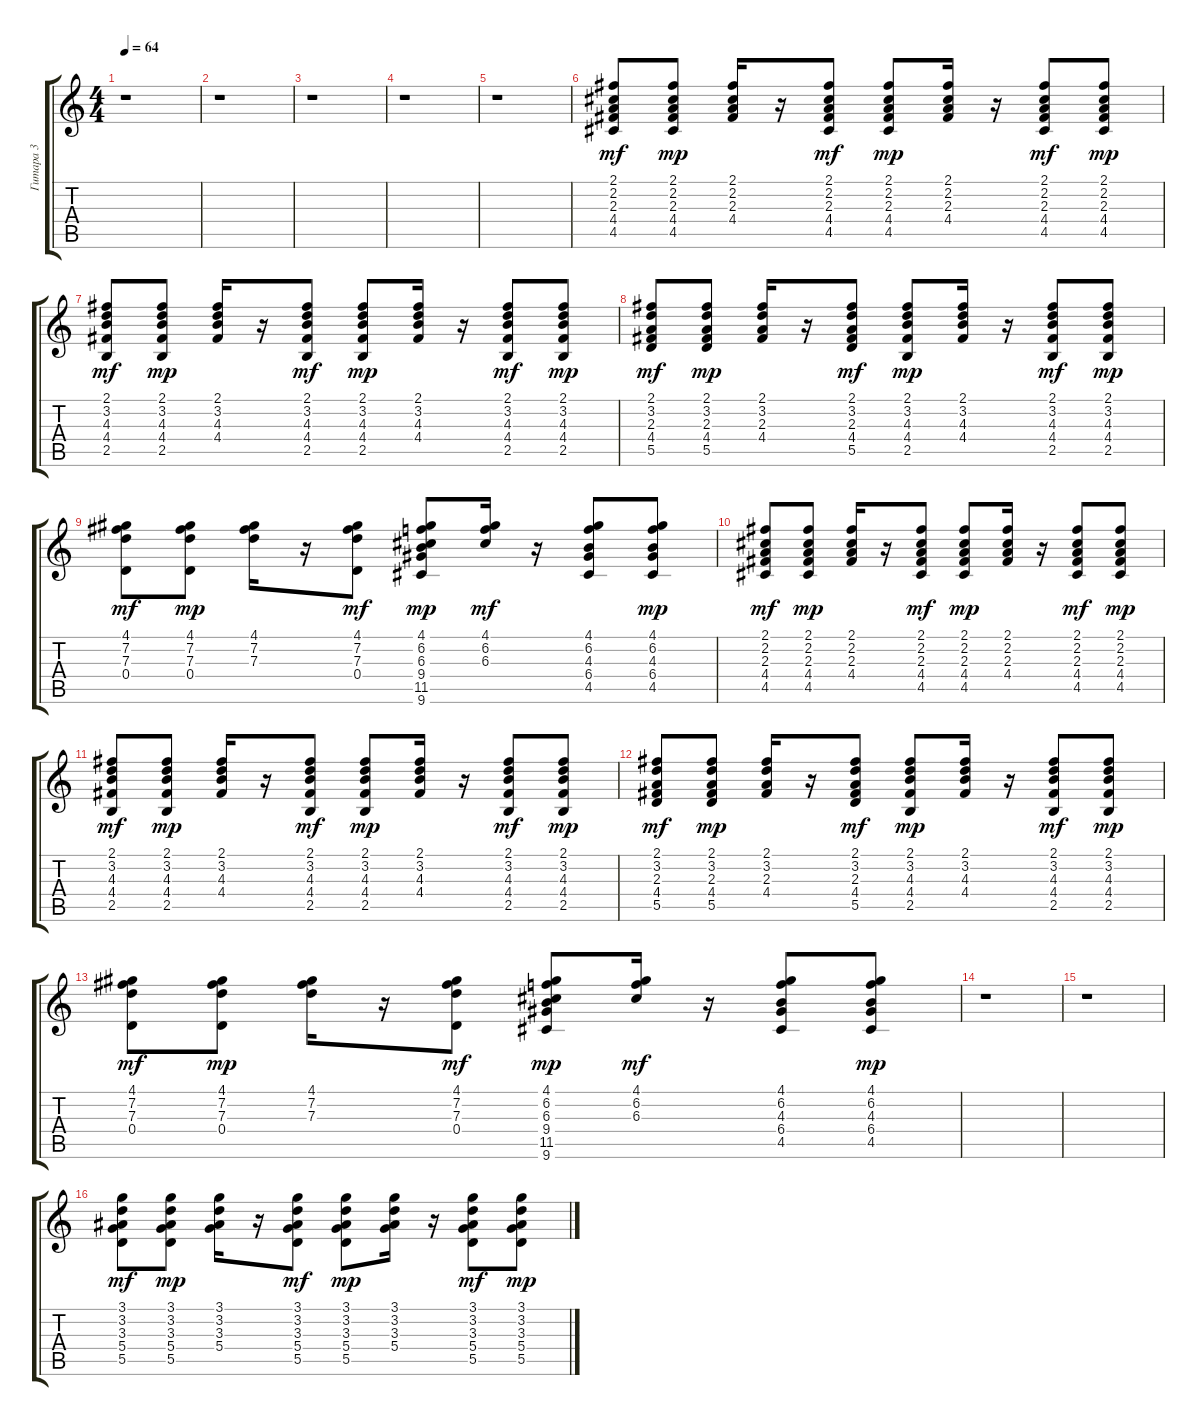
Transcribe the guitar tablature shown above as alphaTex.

\track ("Гитара 3" "Гитара 3") {instrument acousticguitarsteel}
\staff {score tabs}
\tuning (E4 B3 G3 D3 A2 E2) {hide}
\ts (4 4)
\tempo 64
\clef g2
\ks c
r.1{dy mp} |
r.1 |
r.1 |
r.1 |
r.1 |
(2.1 2.2 2.3 4.4 4.5).8{dy mf} (2.1 2.2 2.3 4.4 4.5).8{dy mp} (2.1 2.2 2.3 4.4).16 r.16 (2.1 2.2 2.3 4.4 4.5).8{dy mf} (2.1 2.2 2.3 4.4 4.5).8{dy mp} (2.1 2.2 2.3 4.4).16 r.16 (2.1 2.2 2.3 4.4 4.5).8{dy mf} (2.1 2.2 2.3 4.4 4.5).8{dy mp} |
(2.1 3.2 4.3 4.4 2.5).8{dy mf} (2.1 3.2 4.3 4.4 2.5).8{dy mp} (2.1 3.2 4.3 4.4).16 r.16 (2.1 3.2 4.3 4.4 2.5).8{dy mf} (2.1 3.2 4.3 4.4 2.5).8{dy mp} (2.1 3.2 4.3 4.4).16 r.16 (2.1 3.2 4.3 4.4 2.5).8{dy mf} (2.1 3.2 4.3 4.4 2.5).8{dy mp} |
(2.1 3.2 2.3 4.4 5.5).8{dy mf} (2.1 3.2 2.3 4.4 5.5).8{dy mp} (2.1 3.2 2.3 4.4).16 r.16 (2.1 3.2 2.3 4.4 5.5).8{dy mf} (2.1 3.2 4.3 4.4 2.5).8{dy mp} (2.1 3.2 4.3 4.4).16 r.16 (2.1 3.2 4.3 4.4 2.5).8{dy mf} (2.1 3.2 4.3 4.4 2.5).8{dy mp} |
(4.1 7.2 7.3 0.4).8{dy mf} (4.1 7.2 7.3 0.4).8{dy mp} (4.1 7.2 7.3).16 r.16 (4.1 7.2 7.3 0.4).8{dy mf} (4.1 6.2 6.3 9.4 11.5 9.6).8{dy mp} (4.1 6.2 6.3).16{dy mf} r.16 (4.1 6.2 4.3 6.4 4.5).8 (4.1 6.2 4.3 6.4 4.5).8{dy mp} |
(2.1 2.2 2.3 4.4 4.5).8{dy mf} (2.1 2.2 2.3 4.4 4.5).8{dy mp} (2.1 2.2 2.3 4.4).16 r.16 (2.1 2.2 2.3 4.4 4.5).8{dy mf} (2.1 2.2 2.3 4.4 4.5).8{dy mp} (2.1 2.2 2.3 4.4).16 r.16 (2.1 2.2 2.3 4.4 4.5).8{dy mf} (2.1 2.2 2.3 4.4 4.5).8{dy mp} |
(2.1 3.2 4.3 4.4 2.5).8{dy mf} (2.1 3.2 4.3 4.4 2.5).8{dy mp} (2.1 3.2 4.3 4.4).16 r.16 (2.1 3.2 4.3 4.4 2.5).8{dy mf} (2.1 3.2 4.3 4.4 2.5).8{dy mp} (2.1 3.2 4.3 4.4).16 r.16 (2.1 3.2 4.3 4.4 2.5).8{dy mf} (2.1 3.2 4.3 4.4 2.5).8{dy mp} |
(2.1 3.2 2.3 4.4 5.5).8{dy mf} (2.1 3.2 2.3 4.4 5.5).8{dy mp} (2.1 3.2 2.3 4.4).16 r.16 (2.1 3.2 2.3 4.4 5.5).8{dy mf} (2.1 3.2 4.3 4.4 2.5).8{dy mp} (2.1 3.2 4.3 4.4).16 r.16 (2.1 3.2 4.3 4.4 2.5).8{dy mf} (2.1 3.2 4.3 4.4 2.5).8{dy mp} |
(4.1 7.2 7.3 0.4).8{dy mf} (4.1 7.2 7.3 0.4).8{dy mp} (4.1 7.2 7.3).16 r.16 (4.1 7.2 7.3 0.4).8{dy mf} (4.1 6.2 6.3 9.4 11.5 9.6).8{dy mp} (4.1 6.2 6.3).16{dy mf} r.16 (4.1 6.2 4.3 6.4 4.5).8 (4.1 6.2 4.3 6.4 4.5).8{dy mp} |
r.1 |
r.1 |
(3.1 3.2 3.3 5.4 5.5).8{dy mf} (3.1 3.2 3.3 5.4 5.5).8{dy mp} (3.1 3.2 3.3 5.4).16 r.16 (3.1 3.2 3.3 5.4 5.5).8{dy mf} (3.1 3.2 3.3 5.4 5.5).8{dy mp} (3.1 3.2 3.3 5.4).16 r.16 (3.1 3.2 3.3 5.4 5.5).8{dy mf} (3.1 3.2 3.3 5.4 5.5).8{dy mp}
